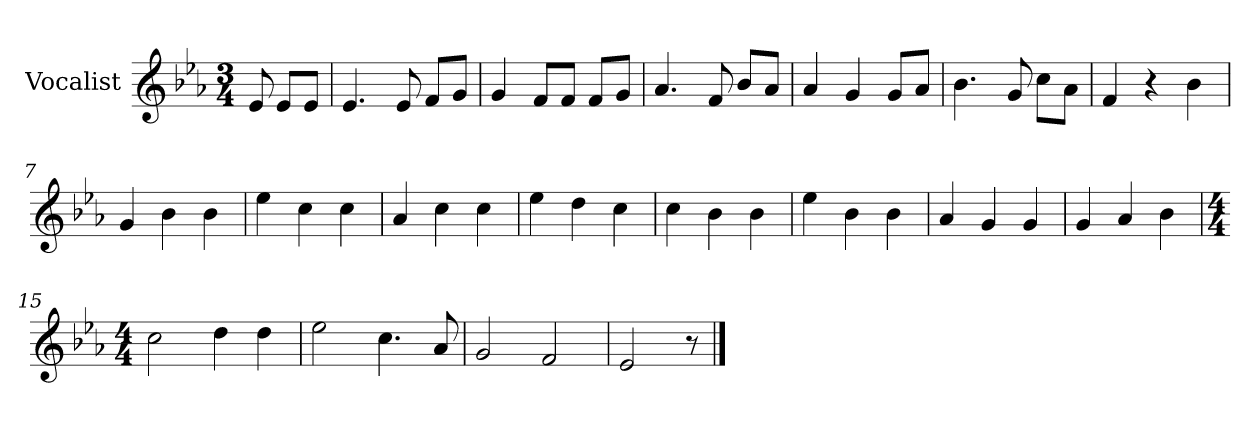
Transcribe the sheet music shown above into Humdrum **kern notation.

**kern
*part1
*staff1
*I"Vocalist
*k[b-e-a-]
*E-:
*M3/4
=
8e-
8e-L
8e-J
=1
4.e-
8e-
8fL
8gJ
=2
4g
8fL
8fJ
8fL
8gJ
=3
4.a-
8f
8b-L
8a-J
=4
4a-
4g
8gL
8a-J
=5
4.b-
8g
8ccL
8a-J
=6
4f
4r
4b-
=7
4g
4b-
4b-
=8
4ee-
4cc
4cc
=9
4a-
4cc
4cc
=10
4ee-
4dd
4cc
=11
4cc
4b-
4b-
=12
4ee-
4b-
4b-
=13
4a-
4g
4g
=14
4g
4a-
4b-
=15
*M4/4
2cc
4dd
4dd
=16
2ee-
4.cc
8a-
=17
2g
2f
=18
2e-
8r
==
*-
